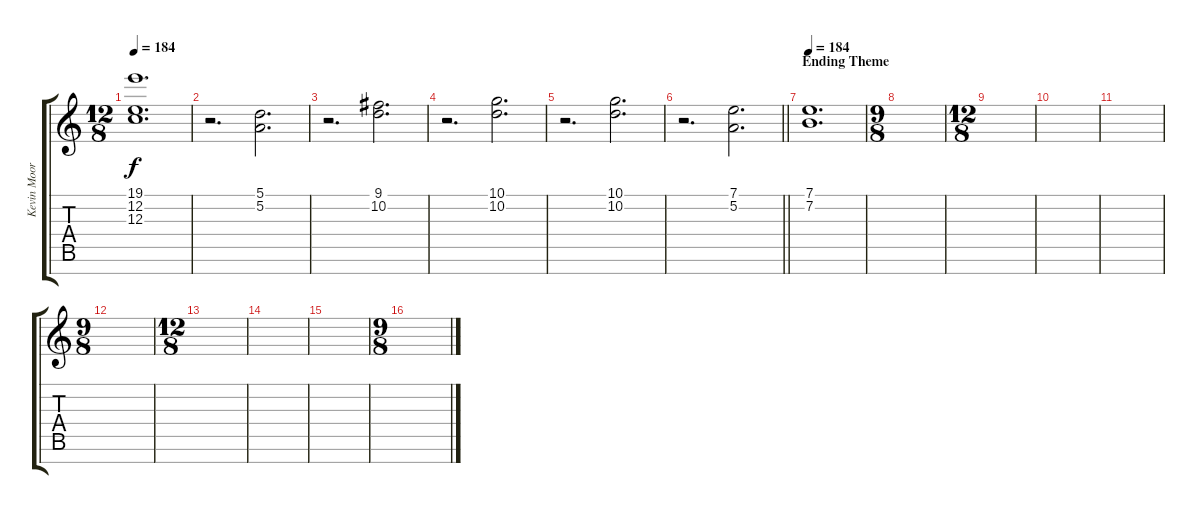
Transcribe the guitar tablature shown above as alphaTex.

\track ("Kevin Moore - 2" "Kevin Moor") {instrument voiceoohs}
\staff {score tabs}
\tuning (A4 E4 C4 G3 D3 A2 E2) {hide}
\ts (12 8)
\tempo 184
\clef g2
\ks c
(19.1 12.2 12.3).1{d dy f} |
r.2{d} (5.1 5.2).2{d} |
r.2{d} (9.1 10.2).2{d} |
r.2{d} (10.1 10.2).2{d} |
r.2{d} (10.1 10.2).2{d} |
\barLineRight lightlight
r.2{d} (7.1 5.2).2{d} |
\section ("" "Ending Theme")
\tempo 184
(7.1 7.2).1{d} |
\ts (9 8)
|
\ts (12 8)
|
|
|
\ts (9 8)
|
\ts (12 8)
|
|
|
\ts (9 8)
